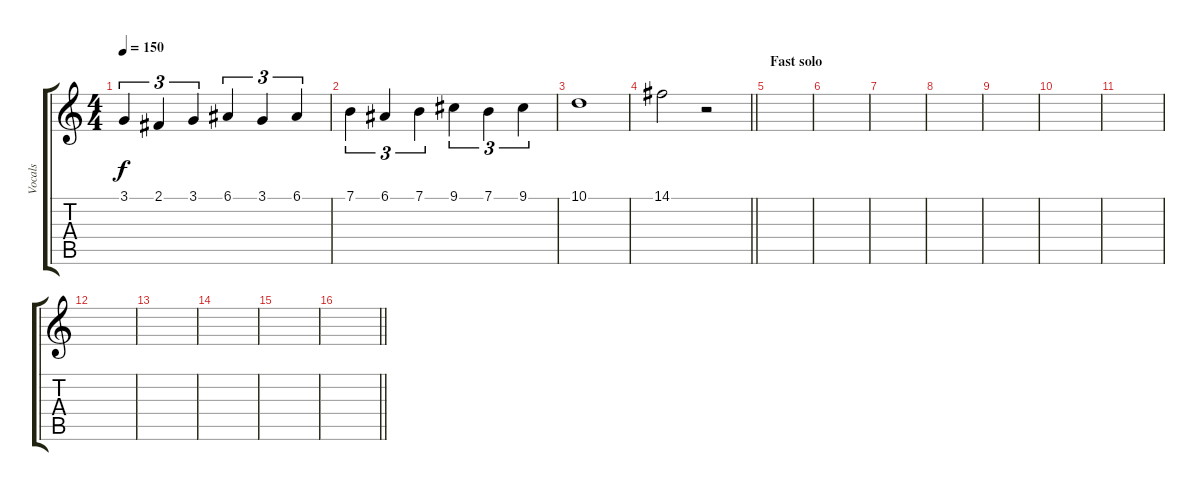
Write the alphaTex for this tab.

\track ("Vocals" "Vocals") {instrument harmonica}
\staff {score tabs}
\tuning (E4 B3 G3 D3 A2 E2) {hide}
\ts (4 4)
\tempo 150
\clef g2
\ks c
3.1.4{tu (3 2) dy f} 2.1.4{tu (3 2)} 3.1.4{tu (3 2)} 6.1.4{tu (3 2)} 3.1.4{tu (3 2)} 6.1.4{tu (3 2)} |
7.1.4{tu (3 2)} 6.1.4{tu (3 2)} 7.1.4{tu (3 2)} 9.1.4{tu (3 2)} 7.1.4{tu (3 2)} 9.1.4{tu (3 2)} |
10.1.1 |
\barLineRight lightlight
14.1.2 r.2 |
\section ("" "Fast solo")
|
|
|
|
|
|
|
|
|
|
|
\barLineRight lightlight
